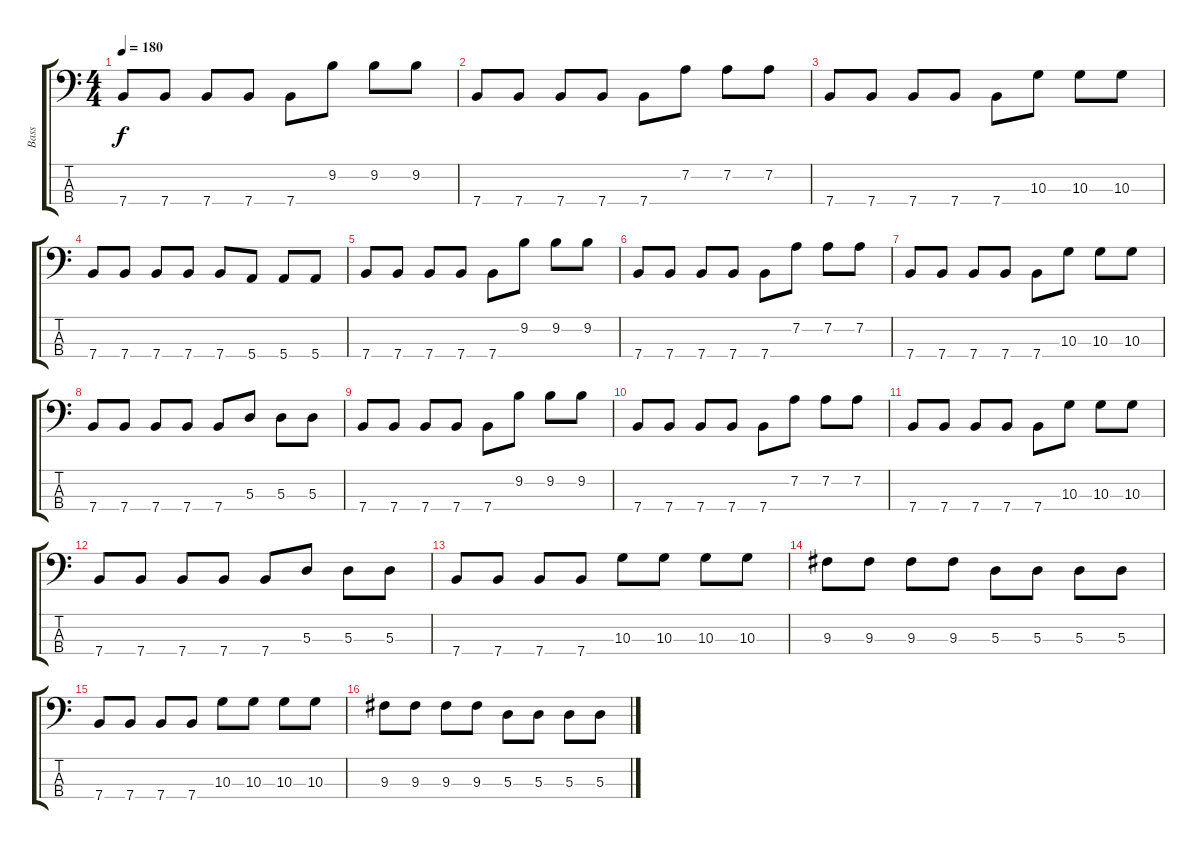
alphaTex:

\track ("Bass" "Bass") {instrument electricbassfinger}
\staff {score tabs}
\tuning (G2 D2 A1 E1) {hide}
\ts (4 4)
\tempo 180
\clef f4
\ks c
7.4.8{dy f instrument electricbassfinger} 7.4.8 7.4.8 7.4.8 7.4.8 9.2.8 9.2.8 9.2.8 |
7.4.8 7.4.8 7.4.8 7.4.8 7.4.8 7.2.8 7.2.8 7.2.8 |
7.4.8 7.4.8 7.4.8 7.4.8 7.4.8 10.3.8 10.3.8 10.3.8 |
7.4.8 7.4.8 7.4.8 7.4.8 7.4.8 5.4.8 5.4.8 5.4.8 |
7.4.8 7.4.8 7.4.8 7.4.8 7.4.8 9.2.8 9.2.8 9.2.8 |
7.4.8 7.4.8 7.4.8 7.4.8 7.4.8 7.2.8 7.2.8 7.2.8 |
7.4.8 7.4.8 7.4.8 7.4.8 7.4.8 10.3.8 10.3.8 10.3.8 |
7.4.8 7.4.8 7.4.8 7.4.8 7.4.8 5.3.8 5.3.8 5.3.8 |
7.4.8 7.4.8 7.4.8 7.4.8 7.4.8 9.2.8 9.2.8 9.2.8 |
7.4.8 7.4.8 7.4.8 7.4.8 7.4.8 7.2.8 7.2.8 7.2.8 |
7.4.8 7.4.8 7.4.8 7.4.8 7.4.8 10.3.8 10.3.8 10.3.8 |
7.4.8 7.4.8 7.4.8 7.4.8 7.4.8 5.3.8 5.3.8 5.3.8 |
7.4.8 7.4.8 7.4.8 7.4.8 10.3.8 10.3.8 10.3.8 10.3.8 |
9.3.8 9.3.8 9.3.8 9.3.8 5.3.8 5.3.8 5.3.8 5.3.8 |
7.4.8 7.4.8 7.4.8 7.4.8 10.3.8 10.3.8 10.3.8 10.3.8 |
9.3.8 9.3.8 9.3.8 9.3.8 5.3.8 5.3.8 5.3.8 5.3.8
